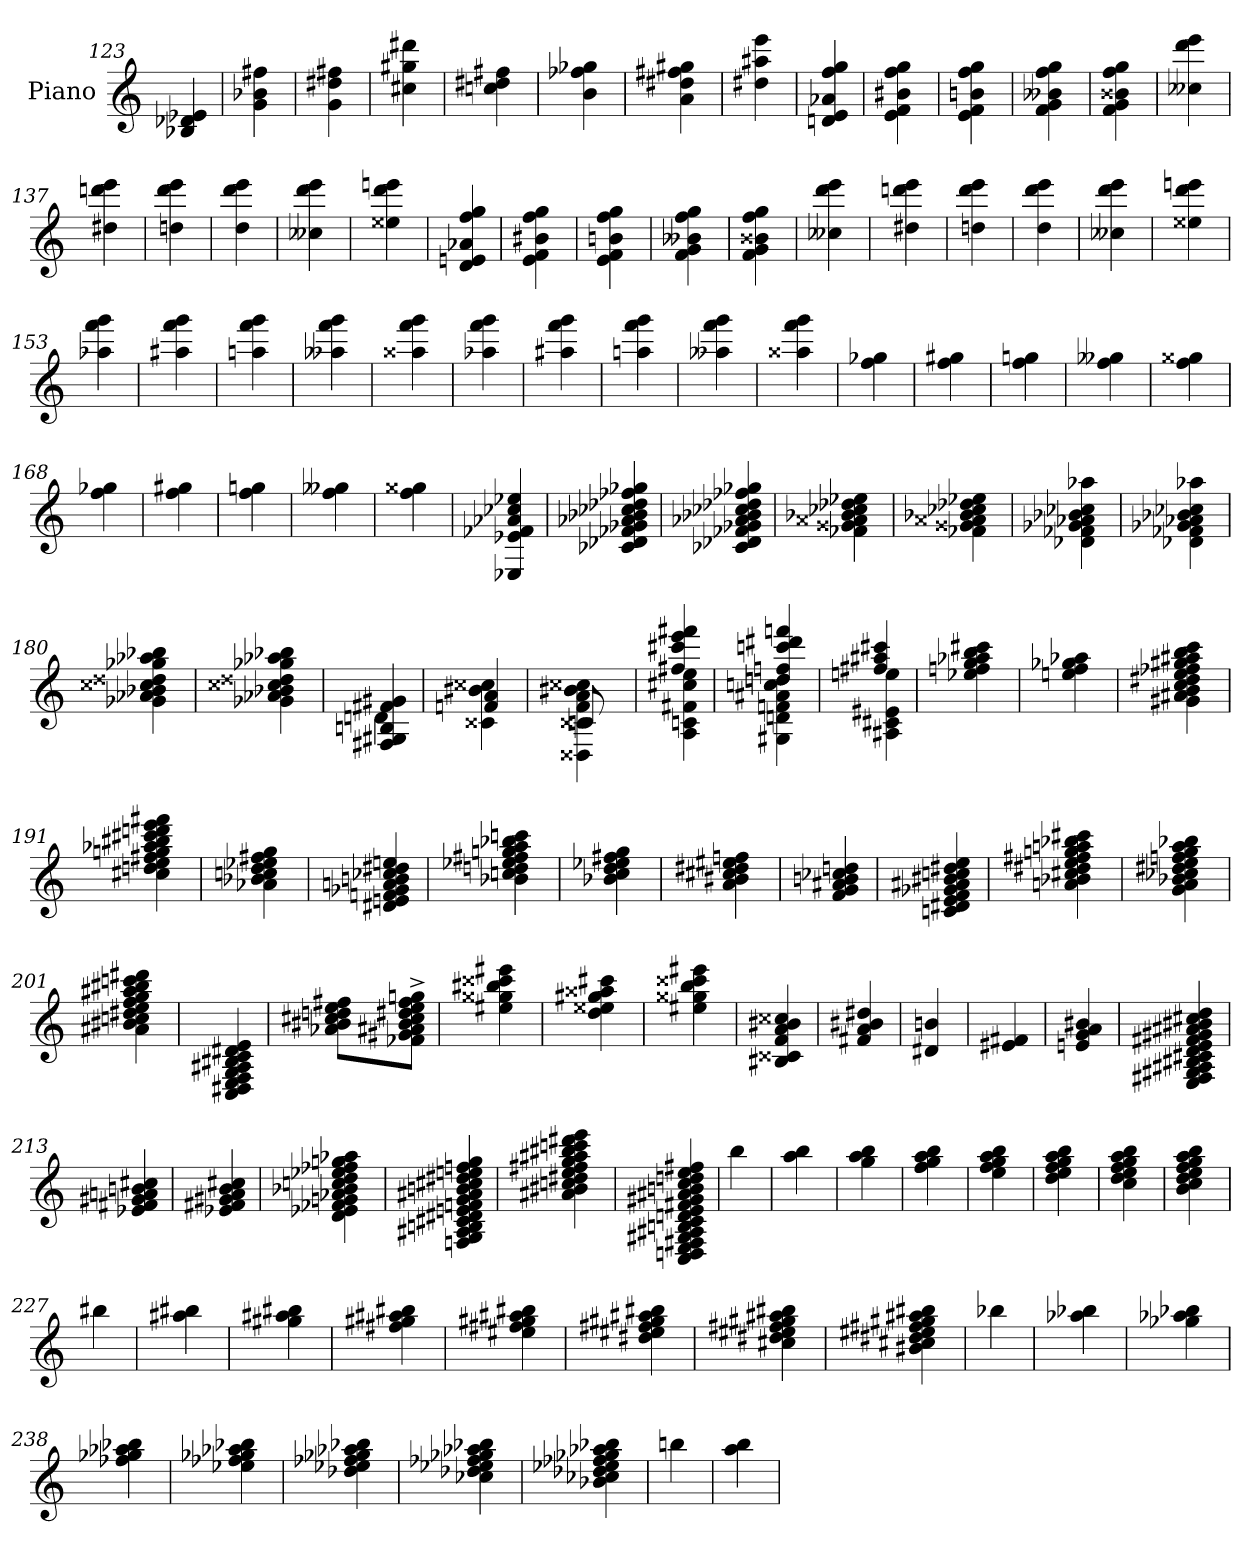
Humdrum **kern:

**kern
*part1
*staff1
*I"Piano
*I'Pno
*clefG2
*k[]
=123
4B-X/ 4d-X/ 4e-X/
=124
4g\ 4b-X\ 4ff#X\
=125
4g\ 4dd#X\ 4ff#X\
=126
4cc#X\ 4gg#X\ 4ddd#X\
=127
4ccni\ 4dd#X\ 4ff#X\
=128
4b\ 4ff-X\ 4gg-X\
=129
4a\ 4dd#X\ 4ff#X\ 4gg#X\
=130
4dd#X\ 4aa#X\ 4eee\
=131
4dni/ 4e/ 4a-X/ 4ff/ 4gg/
!!LO:LB:g=z
=132
4e\ 4f\ 4b#X\ 4ff\ 4gg\
=133
4e\ 4f\ 4bni\ 4ff\ 4gg\
=134
4f\ 4g\ 4b--X\ 4ff\ 4gg\
=135
4f\ 4g\ 4b##X\ 4ff\ 4gg\
=136
4cc--X\ 4ddd\ 4eee\
=137
4dd#X\ 4dddn\ 4eee\
=138
4ddni\ 4ddd\ 4eee\
=139
4dd\ 4ddd\ 4eee\
=140
4cc--X\ 4ddd\ 4eee\
=141
4ee##X\ 4ddd\ 4eeen\
=142
4d/ 4eni/ 4a-X/ 4ff/ 4gg/
=143
4e\ 4f\ 4b#X\ 4ff\ 4gg\
=144
4e\ 4f\ 4bni\ 4ff\ 4gg\
=145
4f\ 4g\ 4b--X\ 4ff\ 4gg\
=146
4f\ 4g\ 4b##X\ 4ff\ 4gg\
!!LO:LB:g=z
=147
4cc--X\ 4ddd\ 4eee\
=148
4dd#X\ 4dddn\ 4eee\
=149
4ddni\ 4ddd\ 4eee\
=150
4dd\ 4ddd\ 4eee\
=151
4cc--X\ 4ddd\ 4eee\
=152
4ee##X\ 4ddd\ 4eeen\
=153
4aa-X\ 4fff\ 4ggg\
=154
4aa#X\ 4fff\ 4ggg\
=155
4aani\ 4fff\ 4ggg\
=156
4aa--X\ 4fff\ 4ggg\
=157
4aa##X\ 4fff\ 4ggg\
=158
4aa-X\ 4fff\ 4ggg\
=159
4aa#X\ 4fff\ 4ggg\
=160
4aani\ 4fff\ 4ggg\
=161
4aa--X\ 4fff\ 4ggg\
=162
4aa##X\ 4fff\ 4ggg\
!!LO:LB:g=z
=163
4ff\ 4gg-X\
=164
4ff\ 4gg#X\
=165
4ff\ 4ggni\
=166
4ff\ 4gg--X\
=167
4ff\ 4gg##X\
=168
4ff\ 4gg-X\
=169
4ff\ 4gg#X\
=170
4ff\ 4ggni\
=171
4ff\ 4gg--X\
=172
4ff\ 4gg##X\
=173
4E-X/ 4e-X/ 4f-X/ 4a-X/ 4cc-X/ 4ee-X/
=174
4c-X/ 4d-X/ 4f-X/ 4g-X/ 4a-X/ 4b-X/ 4cc-X/ 4dd-X/ 4ff-X/ 4gg-X/
!!LO:LB:g=z
=175
4c-X/ 4d-X/ 4f-X/ 4g-X/ 4a-X/ 4b-X/ 4cc-X/ 4dd-X/ 4ff-X/ 4gg-X/
=176
4f-X\ 4g##X\ 4a##X\ 4b-X\ 4cc-X\ 4dd-X\ 4ee-X\
=177
4f-X\ 4g##X\ 4a##X\ 4b-X\ 4cc-X\ 4dd-X\ 4ee-X\
=178
4d-X\ 4f-X\ 4g-X\ 4a-X\ 4b-X\ 4cc-X\ 4aa-X\
=179
4d-X\ 4f-X\ 4g-X\ 4a-X\ 4b-X\ 4cc-X\ 4aa-X\
=180
4g-X\ 4a-X\ 4b-X\ 4cc##X\ 4dd##X\ 4gg-X\ 4aa-X\ 4bb-X\
=181
4g-X\ 4a-X\ 4b-X\ 4cc##X\ 4dd##X\ 4gg-X\ 4aa-X\ 4bb-X\
=182
*^
4F#X/ 4G#X/ 4Bni/ 4f#X/ 4g#X/	4dni\
!!LO:LB:g=z	!!
=183	=183
4fni/ 4a/	4c##X\ 4b#X\ 4cc##X\
=184	=184
8cn/	4D##X\ 4c##X\ 4f\ 4a\ 4b#X\ 4cc##X\
8ryy	.
=185	=185
4ff#X/ 4ccc#X/ 4eee/ 4fff#X/	4A\ 4cn\ 4f#X\ 4cc#X\ 4ee\
=186	=186
4ddn/ 4ffni/ 4cccni/ 4ddd#X/ 4fffni/	4G#X\ 4dn\ 4fni\ 4a#X\ 4ccni\ 4ddn\
=187	=187
4ff#X/ 4aa#X/ 4ccc#X/	4A#X\ 4c#X\ 4e#X\ 4een\
*v	*v
=188
4ee-X\ 4ffni\ 4gg\ 4aa-X\ 4bb\ 4ccc#X\
=189
4eeni\ 4ff\ 4gg-X\ 4aa-X\
=190
4g#X\ 4a#X\ 4b\ 4cc\ 4dd#X\ 4ee\ 4ff-X\ 4gg#X\ 4aa#X\ 4bb\ 4ccc\
!!LO:LB:g=z
=191
4cc#X\ 4ddni\ 4ee\ 4ff#X\ 4ggni\ 4aa-X\ 4bb#X\ 4ccc#X\ 4dddni\ 4eee\ 4fff#X\
=192
4a-X\ 4b-X\ 4ccni\ 4dd\ 4ee-X\ 4ff#X\ 4gg\
=193
4d#X/ 4eni/ 4fni/ 4g-X/ 4ani/ 4bni/ 4cc-X/ 4dd#X/ 4eeni/
=194
4b-X\ 4ccni\ 4ddni\ 4ee-X\ 4ff#X\ 4ggni\ 4aa\ 4bb-X\ 4cccni\
=195
4b-X\ 4cc\ 4dd\ 4ee-X\ 4ff#X\ 4gg\
=196
4a\ 4b#X\ 4cc#X\ 4dd#X\ 4ee#X\ 4ffni\
=197
4f/ 4g/ 4a#X/ 4bni/ 4cc-X/ 4ddni/
!!LO:LB:g=z
=198
4cni/ 4d#X/ 4e/ 4f/ 4g-X/ 4a#X/ 4b#X/ 4ccni/ 4dd#X/ 4ee/
=199
4ani\ 4b-X\ 4cc#X\ 4dd#X\ 4ee\ 4ff#X\ 4ggni\ 4aani\ 4bb-X\ 4ccc#X\
=200
4g\ 4a\ 4b-X\ 4cc-X\ 4dd#X\ 4ee\ 4ffni\ 4gg\ 4aa\ 4bb-X\
=201
4a#X\ 4b#X\ 4ccni\ 4dd#X\ 4ee\ 4ff\ 4gg\ 4aa#X\ 4bb#X\ 4cccni\ 4ddd#X\
=202
4C/ 4D#X/ 4E/ 4F/ 4G/ 4A#X/ 4B#X/ 4c/ 4d#X/ 4e/
=203
8a-X\ 8b#X\ 8cc#X\ 8ddni\ 8ee\ 8ff#X\L
8f-X\^ 8g#X\^ 8a#X\^ 8b#\^ 8cc#\^ 8dd#X\^ 8ee\^ 8ff#\^ 8ggn\^J
=204
4ee#X\ 4gg##X\ 4bb#X\ 4ccc##X\ 4eee#X\
=205
4dd\ 4ee##X\ 4gg#X\ 4aa##X\ 4ccc#X\
!!LO:LB:g=z
=206
4ee#X\ 4gg##X\ 4bb\ 4ccc##X\ 4eee#X\
=207
4B#X/ 4c##X/ 4f/ 4a/ 4b#X/ 4cc##X/
=208
4f#X/ 4a/ 4b#X/ 4dd#X/
=209
4d#X/ 4bni/
=210
4e#X/ 4f#X/
=211
4eni/ 4g/ 4a/ 4b#X/
=212
4E/ 4F#X/ 4G#X/ 4A#X/ 4B#X/ 4c#X/ 4d/ 4e/ 4f#X/ 4g#X/ 4a#X/ 4b#X/ 4cc#X/ 4dd/
=213
4e-X/ 4f#X/ 4g#X/ 4ani/ 4bni/ 4cc#X/
=214
4e-X/ 4f#X/ 4g#X/ 4a/ 4b/ 4cc#X/
=215
4d\ 4e-X\ 4f-X\ 4gni\ 4a-X\ 4b-X\ 4ccni\ 4dd\ 4ee-X\ 4ff-X\ 4ggni\ 4aa-X\
!!LO:LB:g=z
=216
4Fni/ 4G/ 4A#X/ 4Bni/ 4c#X/ 4d#X/ 4eni/ 4fni/ 4g/ 4a#X/ 4bni/ 4cc#X/ 4dd#X/ 4eeni/ 4ffni/ 4gg/
=217
4a#X\ 4b#X\ 4ccni\ 4dd#X\ 4ee\ 4ff#X\ 4gg\ 4aa#X\ 4bb#X\ 4cccni\ 4ddd#X\ 4eee\
=218
4C/ 4Dni/ 4E/ 4F#X/ 4G#X/ 4A#X/ 4Bni/ 4c/ 4dni/ 4e/ 4f#X/ 4g#X/ 4a#X/ 4bni/ 4cc/ 4ddni/ 4ee/ 4ff#X/
=219
4bb\
=220
4aa\ 4bb\
=221
4gg\ 4aa\ 4bb\
=222
4ff\ 4gg\ 4aa\ 4bb\
=223
4ee\ 4ff\ 4gg\ 4aa\ 4bb\
=224
4dd\ 4ee\ 4ff\ 4gg\ 4aa\ 4bb\
=225
4cc\ 4dd\ 4ee\ 4ff\ 4gg\ 4aa\ 4bb\
=226
4b\ 4cc\ 4dd\ 4ee\ 4ff\ 4gg\ 4aa\ 4bb\
=227
4bb#X\
!!LO:LB:g=z
=228
4aa#X\ 4bb#X\
=229
4gg#X\ 4aa#X\ 4bb#X\
=230
4ff#X\ 4gg#X\ 4aa#X\ 4bb#X\
=231
4ee#X\ 4ff#X\ 4gg#X\ 4aa#X\ 4bb#X\
=232
4dd#X\ 4ee#X\ 4ff#X\ 4gg#X\ 4aa#X\ 4bb#X\
=233
4cc#X\ 4dd#X\ 4ee#X\ 4ff#X\ 4gg#X\ 4aa#X\ 4bb#X\
=234
4b#X\ 4cc#X\ 4dd#X\ 4ee#X\ 4ff#X\ 4gg#X\ 4aa#X\ 4bb#X\
=235
4bb-X\
=236
4aa-X\ 4bb-X\
!!LO:PB:g=z
=237
4gg-X\ 4aa-X\ 4bb-X\
=238
4ff-X\ 4gg-X\ 4aa-X\ 4bb-X\
=239
4ee-X\ 4ff-X\ 4gg-X\ 4aa-X\ 4bb-X\
=240
4dd-X\ 4ee-X\ 4ff-X\ 4gg-X\ 4aa-X\ 4bb-X\
=241
4cc-X\ 4dd-X\ 4ee-X\ 4ff-X\ 4gg-X\ 4aa-X\ 4bb-X\
=242
4b-X\ 4cc-X\ 4dd-X\ 4ee-X\ 4ff-X\ 4gg-X\ 4aa-X\ 4bb-X\
=243
4bbni\
=244
4aa\ 4bb\
=
*-
